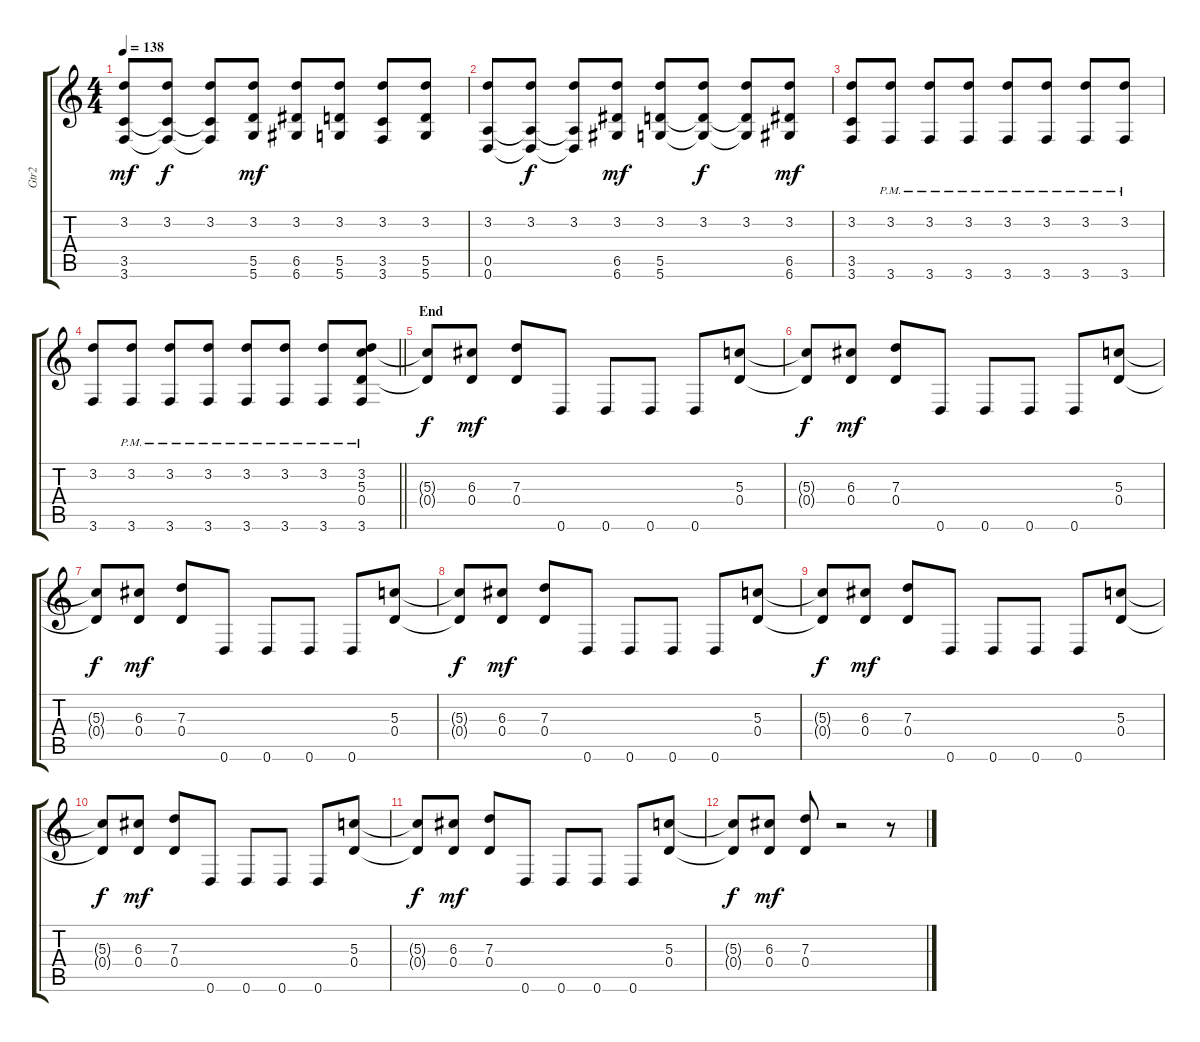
\track ("Gtr2" "Gtr2") {instrument distortionguitar}
\staff {score tabs}
\tuning (E4 B3 G3 D3 A2 D2) {hide}
\ts (4 4)
\tempo 138
\clef g2
\ks c
(3.2 3.5 3.6).8{dy mf} (3.2 3.5{t} 3.6{t}).8{dy f} (3.2 3.5{t} 3.6{t}).8 (3.2 5.5 5.6).8{dy mf} (3.2 6.5 6.6).8 (3.2 5.5 5.6).8 (3.2 3.5 3.6).8 (3.2 5.5 5.6).8 |
(3.2 0.5 0.6).8 (3.2 0.5{t} 0.6{t}).8{dy f} (3.2 0.5{t} 0.6{t}).8 (3.2 6.5 6.6).8{dy mf} (3.2 5.5 5.6).8 (3.2 5.5{t} 5.6{t}).8{dy f} (3.2 5.5{t} 5.6{t}).8 (3.2 6.5 6.6).8{dy mf} |
(3.2 3.5 3.6).8 (3.2 3.6{pm}).8 (3.2 3.6{pm}).8 (3.2 3.6{pm}).8 (3.2 3.6{pm}).8 (3.2 3.6{pm}).8 (3.2 3.6{pm}).8 (3.2 3.6{pm}).8 |
\barLineRight lightlight
(3.2 3.6).8 (3.2 3.6{pm}).8 (3.2 3.6{pm}).8 (3.2 3.6{pm}).8 (3.2 3.6{pm}).8 (3.2 3.6{pm}).8 (3.2 3.6{pm}).8 (3.2 5.3 0.4 3.6{pm}).8{volume 16} |
\section ("" "End")
(5.3{t} 0.4{t}).8{dy f} (6.3 0.4).8{dy mf} (7.3 0.4).8 0.6.8 0.6.8 0.6.8 0.6.8 (5.3 0.4).8 |
(5.3{t} 0.4{t}).8{dy f} (6.3 0.4).8{dy mf} (7.3 0.4).8 0.6.8 0.6.8 0.6.8 0.6.8 (5.3 0.4).8 |
(5.3{t} 0.4{t}).8{dy f} (6.3 0.4).8{dy mf} (7.3 0.4).8 0.6.8 0.6.8 0.6.8 0.6.8 (5.3 0.4).8 |
(5.3{t} 0.4{t}).8{dy f} (6.3 0.4).8{dy mf} (7.3 0.4).8 0.6.8 0.6.8 0.6.8 0.6.8 (5.3 0.4).8 |
(5.3{t} 0.4{t}).8{dy f} (6.3 0.4).8{dy mf} (7.3 0.4).8 0.6.8 0.6.8 0.6.8 0.6.8 (5.3 0.4).8 |
(5.3{t} 0.4{t}).8{dy f} (6.3 0.4).8{dy mf} (7.3 0.4).8 0.6.8 0.6.8 0.6.8 0.6.8 (5.3 0.4).8 |
(5.3{t} 0.4{t}).8{dy f} (6.3 0.4).8{dy mf} (7.3 0.4).8 0.6.8 0.6.8 0.6.8 0.6.8 (5.3 0.4).8 |
(5.3{t} 0.4{t}).8{dy f} (6.3 0.4).8{dy mf} (7.3 0.4).8 r.2 r.8
